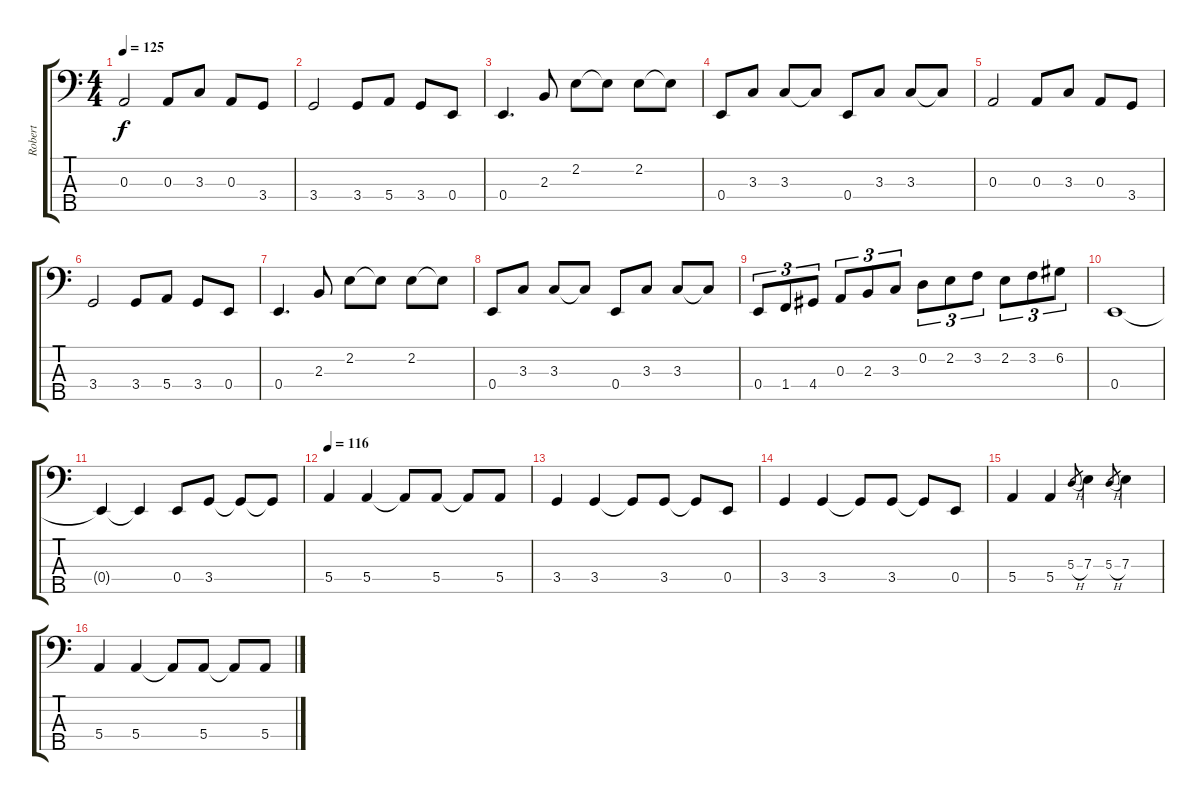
\track ("Robert" "Robert") {instrument electricbassfinger}
\staff {score tabs}
\tuning (G2 D2 A1 E1 B0) {hide}
\ts (4 4)
\tempo 125
\clef f4
\ks c
0.3.2{dy f} 0.3.8 3.3.8 0.3.8 3.4.8 |
3.4.2 3.4.8 5.4.8 3.4.8 0.4.8 |
0.4.4{d} 2.3.8 2.2.8 2.2{t}.8 2.2.8 2.2{t}.8 |
0.4.8 3.3.8 3.3.8 3.3{t}.8 0.4.8 3.3.8 3.3.8 3.3{t}.8 |
0.3.2 0.3.8 3.3.8 0.3.8 3.4.8 |
3.4.2 3.4.8 5.4.8 3.4.8 0.4.8 |
0.4.4{d} 2.3.8 2.2.8 2.2{t}.8 2.2.8 2.2{t}.8 |
0.4.8 3.3.8 3.3.8 3.3{t}.8 0.4.8 3.3.8 3.3.8 3.3{t}.8 |
0.4.8{tu (3 2)} 1.4.8{tu (3 2)} 4.4.8{tu (3 2)} 0.3.8{tu (3 2)} 2.3.8{tu (3 2)} 3.3.8{tu (3 2)} 0.2.8{tu (3 2)} 2.2.8{tu (3 2)} 3.2.8{tu (3 2)} 2.2.8{tu (3 2)} 3.2.8{tu (3 2)} 6.2.8{tu (3 2)} |
0.4.1 |
0.4{t}.4 0.4{t}.4 0.4.8 3.4.8 3.4{t}.8 3.4{t}.8 |
\tempo 116
5.4.4 5.4.4 5.4{t}.8 5.4.8 5.4{t}.8 5.4.8 |
3.4.4 3.4.4 3.4{t}.8 3.4.8 3.4{t}.8 0.4.8 |
3.4.4 3.4.4 3.4{t}.8 3.4.8 3.4{t}.8 0.4.8 |
5.4.4 5.4.4 5.3{h}.8{gr} 7.3.4 5.3{h}.8{gr} 7.3.4 |
5.4.4 5.4.4 5.4{t}.8 5.4.8 5.4{t}.8 5.4.8
